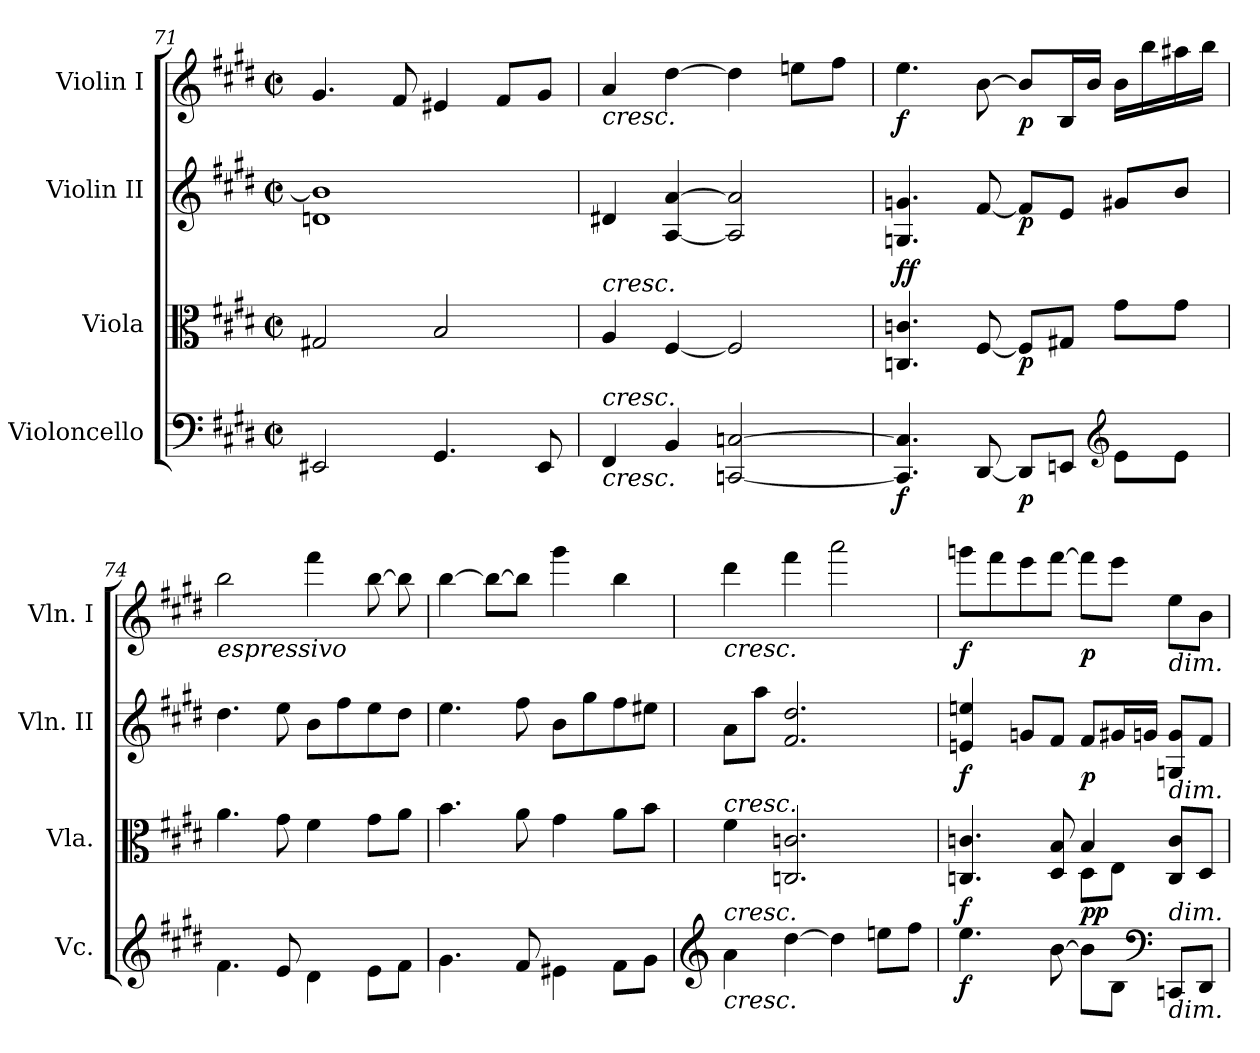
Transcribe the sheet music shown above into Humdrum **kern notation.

**kern	**dynam	**kern	**dynam	**kern	**dynam	**kern	**dynam
*part4	*part4	*part3	*part3	*part2	*part2	*part1	*part1
*staff4	*staff4	*staff3	*staff3	*staff2	*staff2	*staff1	*staff1
*I"Violoncello	*	*I"Viola	*	*I"Violin II	*	*I"Violin I	*
*I'Vc.	*	*I'Vla.	*	*I'Vln. II	*	*I'Vln. I	*
*clefF4	*	*clefC3	*	*clefG2	*	*clefG2	*
*k[f#c#g#d#]	*	*k[f#c#g#d#]	*	*k[f#c#g#d#]	*	*k[f#c#g#d#]	*
*E:	*	*E:	*	*E:	*	*E:	*
*M2/2	*	*M2/2	*	*M2/2	*	*M2/2	*
*met(c|)	*	*met(c|)	*	*met(c|)	*	*met(c|)	*
=71	=71	=71	=71	=71	=71	=71	=71
*	*	*	*	*^	*	*	*
2EE#X/	.	2G#X/	.	1b]	1dn	.	4.g#/	.
.	.	.	.	.	.	.	8f#/	.
4.GG#/	.	2B/	.	.	.	.	4e#X/	.
.	.	.	.	.	.	.	8f#/L	.
8EE#/	.	.	.	.	.	.	8g#/J	.
*	*	*	*	*v	*v	*	*	*
!!LO:PB:g=z
=72	=72	=72	=72	=72	=72	=72	=72
!	!	!	!	!	!	!LO:TX:b:i:t=cresc.	!
!	!	!LO:TX:a:i:t=cresc.	!	!	!	!	!
!LO:TX:b:i:t=cresc.	!	!	!	!	!	!	!
!LO:TX:a:i:t=cresc.	!	!	!	!	!	!	!
4FF#/	.	4A/	.	4d#X/	.	4a/	.
4BB/	.	[4F#/	.	[4A/ [4a/	.	[4dd#\	.
[2CCn/ [2Cn/	.	2F#/]	.	2A/] 2a/]	.	4dd#\]	.
.	.	.	.	.	.	8een\L	.
.	.	.	.	.	.	8ff#\J	.
!!LO:LB:g=z
=73	=73	=73	=73	=73	=73	=73	=73
!	!LO:DY:b	!	!LO:DY:b	!	!	!	!
!	!	!	!LO:DY:n=1:a	!	!	!	!LO:DY:b
4.CC/] 4.C/]	f	4.Cn/ 4.cn/	f f	4.Gn/ 4.gn/	.	4.ee\	f
[8DD#/	.	[8F#/	.	[8f#/	.	[8b\	.
!	!LO:DY:b	!	!LO:DY:n=2:b	!	!LO:DY:b	!	!LO:DY:b
8DD#/L]	p	8F#/L]	p	8f#/L]	p	8b/L]	p
8EEn/J	.	8G#X/J	.	8e/J	.	16B/L	.
.	.	.	.	.	.	16b/JJ	.
*clefG2	*	*	*	*	*	*	*
8e\L	.	8g#\L	.	8g#X/L	.	16b\LL	.
.	.	.	.	.	.	16bb\	.
8e\J	.	8g#\J	.	8b/J	.	16aa#X\	.
.	.	.	.	.	.	16bb\JJ	.
=74	=74	=74	=74	=74	=74	=74	=74
!	!	!	!	!	!	!LO:TX:b:i:t=espressivo	!
4.f#\	.	4.a\	.	4.dd#\	.	2bb\	.
8e/	.	8g#\	.	8ee\	.	.	.
4d#\	.	4f#\	.	8b\L	.	4fff#\	.
.	.	.	.	8ff#\	.	.	.
8e\L	.	8g#\L	.	8ee\	.	[8bb\	.
8f#\J	.	8a\J	.	8dd#\J	.	8bb\]	.
=75	=75	=75	=75	=75	=75	=75	=75
4.g#\	.	4.b\	.	4.ee\	.	[4bb\	.
.	.	.	.	.	.	8bb\L_	.
8f#/	.	8a\	.	8ff#\	.	8bb\J]	.
4e#X\	.	4g#\	.	8b\L	.	4ggg#\	.
.	.	.	.	8gg#\	.	.	.
8f#\L	.	8a\L	.	8ff#\	.	4bb\	.
8g#\J	.	8b\J	.	8ee#X\J	.	.	.
!!LO:LB:g=z
=76	=76	=76	=76	=76	=76	=76	=76
*clefG2	*	*	*	*	*	*	*
!	!	!	!	!	!	!LO:TX:b:i:t=cresc.	!
!	!	!LO:TX:a:i:t=cresc.	!	!	!	!	!
!LO:TX:b:i:t=cresc.	!	!	!	!	!	!	!
!LO:TX:a:i:t=cresc.	!	!	!	!	!	!	!
4a\	.	4f#\	.	8a\L	.	4ddd#\	.
.	.	.	.	8aa\J	.	.	.
[4dd#\	.	2.Cn/ 2.cn/	.	2.f#/ 2.dd#/	.	4fff#\	.
4dd#\]	.	.	.	.	.	2aaa\	.
8een\L	.	.	.	.	.	.	.
8ff#\J	.	.	.	.	.	.	.
!!LO:PB:g=z
=77	=77	=77	=77	=77	=77	=77	=77
*	*	*^	*	*	*	*	*
!	!LO:DY:b	!	!	!LO:DY:b	!	!LO:DY:b	!	!LO:DY:b
4.ee\	f	4.Cn/ 4.cn/	2ryy	f	4en/ 4een/	f	8gggn\L	f
.	.	.	.	.	.	.	8fff#\	.
.	.	.	.	.	8gn/L	.	8eee\	.
[8b\	.	8D#/ 8B/	.	.	8f#/J	.	[8fff#\J	.
!	!LO:DY:b	!	!	!	!	!	!	!
!	!LO:DY:n=1:a	!	!	!	!	!LO:DY:b	!	!LO:DY:b
8b\L]	p p	4B/	8D#\L	.	8f#/L	p	8fff#\L]	p
8B\J	.	.	8E\J	.	16g#X/L	.	8eee\J	.
*clefF4	*	*	*	*	*	*	*	*
.	.	.	.	.	16gn/JJ	.	.	.
!	!	!	!	!	!	!	!LO:TX:b:i:t=dim.	!
!	!	!LO:TX:a:i:t=dim.	!	!	!	!	!	!
!LO:TX:b:i:t=dim.	!	!	!	!	!	!	!	!
!LO:TX:a:i:t=dim.	!	!	!	!	!	!	!	!
8CCn/L	.	8C/ 8c/L	4ryy	.	8Gn/ 8g/L	.	8ee\L	.
8DD#/J	.	8D#/J	.	.	8f#/J	.	8b\J	.
*	*	*v	*v	*	*	*	*	*
=	=	=	=	=	=	=	=
*-	*-	*-	*-	*-	*-	*-	*-
